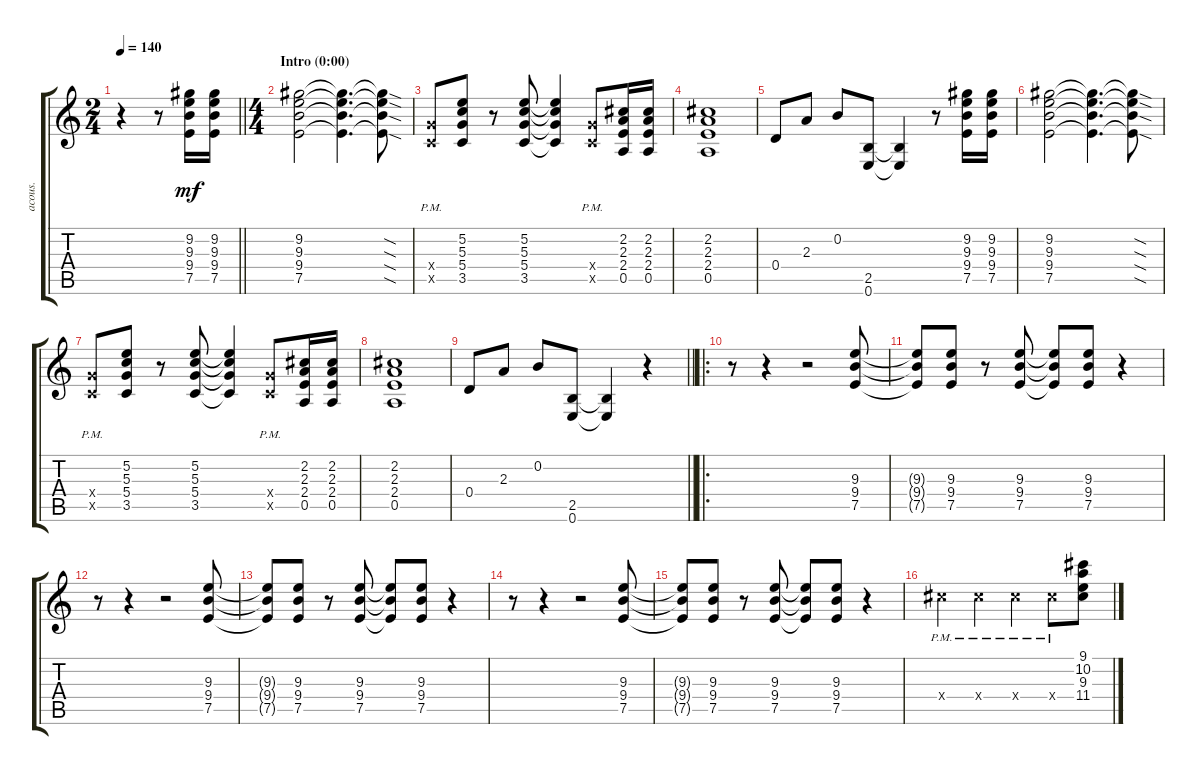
\track ("acous." "acous.") {instrument acousticguitarsteel}
\staff {score tabs}
\tuning (E4 B3 G3 D3 A2 E2) {hide}
\ts (2 4)
\tempo 140
\clef g2
\barLineRight lightlight
\ks c
r.4{dy mf instrument acousticguitarsteel} r.8 (9.2 9.3 9.4 7.5).16 (9.2 9.3 9.4 7.5).16 |
\ts (4 4)
\section ("" "Intro (0:00)")
(9.2 9.3 9.4 7.5).2 (9.2{t} 9.3{t} 9.4{t} 7.5{t}).4{d} (9.2{sod t} 9.3{sod t} 9.4{sod t} 7.5{sod t}).8 |
(5.4{pm x} 3.5{pm x}).8 (5.2 5.3 5.4 3.5).8 r.8 (5.2 5.3 5.4 3.5).8 (5.2{t} 5.3{t} 5.4{t} 3.5{t}).4 (5.4{pm x} 3.5{pm x}).8 (2.2 2.3 2.4 0.5).16 (2.2 2.3 2.4 0.5).16 |
(2.2 2.3 2.4 0.5).1 |
0.4.8 2.3.8 0.2.8 (2.5 0.6).8 (2.5{t} 0.6{t}).4 r.8 (9.2 9.3 9.4 7.5).16 (9.2 9.3 9.4 7.5).16 |
(9.2 9.3 9.4 7.5).2 (9.2{t} 9.3{t} 9.4{t} 7.5{t}).4{d} (9.2{sod t} 9.3{sod t} 9.4{sod t} 7.5{sod t}).8 |
(5.4{pm x} 3.5{pm x}).8 (5.2 5.3 5.4 3.5).8 r.8 (5.2 5.3 5.4 3.5).8 (5.2{t} 5.3{t} 5.4{t} 3.5{t}).4 (5.4{pm x} 3.5{pm x}).8 (2.2 2.3 2.4 0.5).16 (2.2 2.3 2.4 0.5).16 |
(2.2 2.3 2.4 0.5).1 |
\barLineRight lightlight
0.4.8 2.3.8 0.2.8 (2.5 0.6).8 (2.5{t} 0.6{t}).4 r.4 |
\ro
r.8 r.4 r.2 (9.3 9.4 7.5).8 |
(9.3{t} 9.4{t} 7.5{t}).8 (9.3 9.4 7.5).8 r.8 (9.3 9.4 7.5).8 (9.3{t} 9.4{t} 7.5{t}).8 (9.3 9.4 7.5).8 r.4 |
r.8 r.4 r.2 (9.3 9.4 7.5).8 |
(9.3{t} 9.4{t} 7.5{t}).8 (9.3 9.4 7.5).8 r.8 (9.3 9.4 7.5).8 (9.3{t} 9.4{t} 7.5{t}).8 (9.3 9.4 7.5).8 r.4 |
r.8 r.4 r.2 (9.3 9.4 7.5).8 |
(9.3{t} 9.4{t} 7.5{t}).8 (9.3 9.4 7.5).8 r.8 (9.3 9.4 7.5).8 (9.3{t} 9.4{t} 7.5{t}).8 (9.3 9.4 7.5).8 r.4 |
11.4{pm x}.4 11.4{pm x}.4 11.4{pm x}.4 11.4{pm x}.8 (9.1 10.2 9.3 11.4).8
